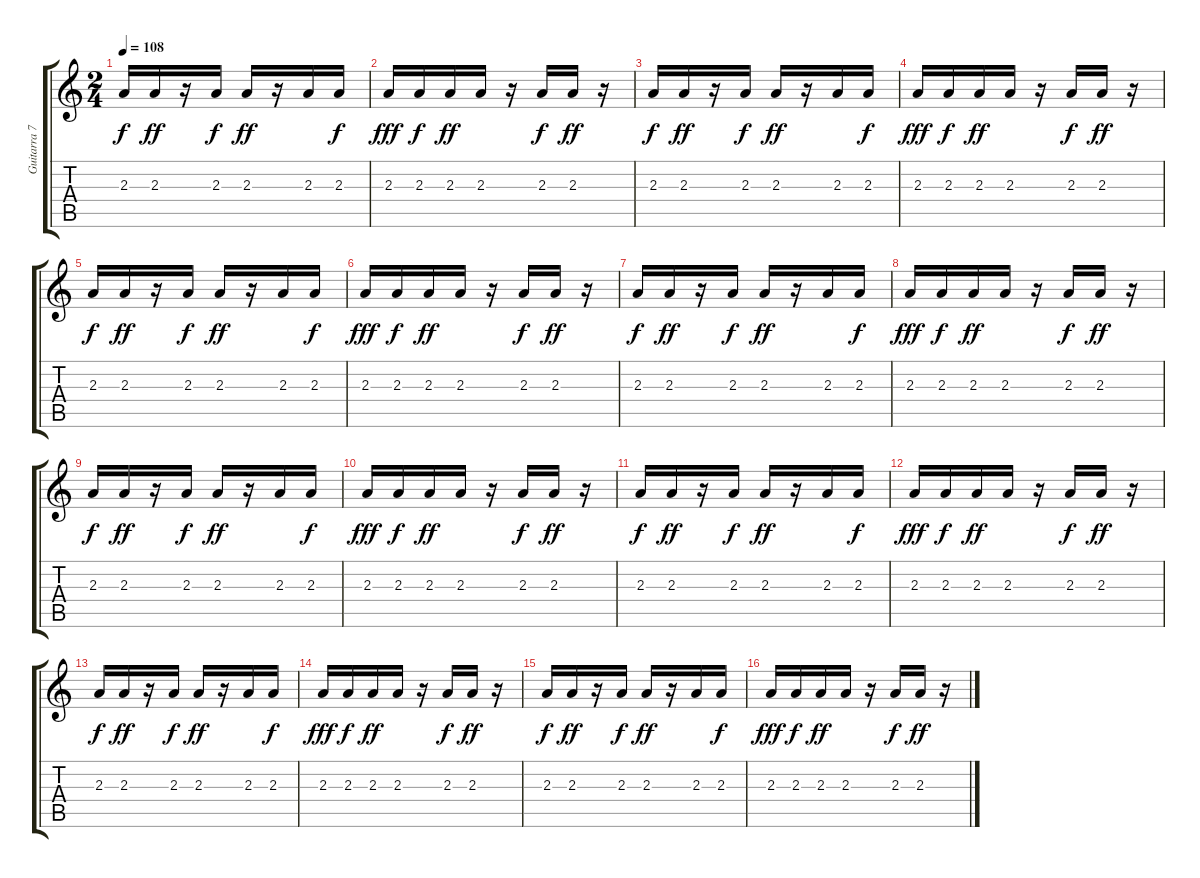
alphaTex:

\track ("Guitarra 7" "Guitarra 7") {instrument electricguitarmuted}
\staff {score tabs}
\tuning (E4 B3 G3 D3 A2 E2) {hide}
\ts (2 4)
\tempo 108
\clef g2
\ks c
2.3.16{dy f} 2.3.16{dy ff} r.16 2.3.16{dy f} 2.3.16{dy ff} r.16 2.3.16 2.3.16{dy f} |
2.3.16{dy fff} 2.3.16{dy f} 2.3.16{dy ff} 2.3.16 r.16 2.3.16{dy f} 2.3.16{dy ff} r.16 |
2.3.16{dy f} 2.3.16{dy ff} r.16 2.3.16{dy f} 2.3.16{dy ff} r.16 2.3.16 2.3.16{dy f} |
2.3.16{dy fff} 2.3.16{dy f} 2.3.16{dy ff} 2.3.16 r.16 2.3.16{dy f} 2.3.16{dy ff} r.16 |
2.3.16{dy f} 2.3.16{dy ff} r.16 2.3.16{dy f} 2.3.16{dy ff} r.16 2.3.16 2.3.16{dy f} |
2.3.16{dy fff} 2.3.16{dy f} 2.3.16{dy ff} 2.3.16 r.16 2.3.16{dy f} 2.3.16{dy ff} r.16 |
2.3.16{dy f} 2.3.16{dy ff} r.16 2.3.16{dy f} 2.3.16{dy ff} r.16 2.3.16 2.3.16{dy f} |
2.3.16{dy fff} 2.3.16{dy f} 2.3.16{dy ff} 2.3.16 r.16 2.3.16{dy f} 2.3.16{dy ff} r.16 |
2.3.16{dy f} 2.3.16{dy ff} r.16 2.3.16{dy f} 2.3.16{dy ff} r.16 2.3.16 2.3.16{dy f} |
2.3.16{dy fff} 2.3.16{dy f} 2.3.16{dy ff} 2.3.16 r.16 2.3.16{dy f} 2.3.16{dy ff} r.16 |
2.3.16{dy f} 2.3.16{dy ff} r.16 2.3.16{dy f} 2.3.16{dy ff} r.16 2.3.16 2.3.16{dy f} |
2.3.16{dy fff} 2.3.16{dy f} 2.3.16{dy ff} 2.3.16 r.16 2.3.16{dy f} 2.3.16{dy ff} r.16 |
2.3.16{dy f} 2.3.16{dy ff} r.16 2.3.16{dy f} 2.3.16{dy ff} r.16 2.3.16 2.3.16{dy f} |
2.3.16{dy fff} 2.3.16{dy f} 2.3.16{dy ff} 2.3.16 r.16 2.3.16{dy f} 2.3.16{dy ff} r.16 |
2.3.16{dy f} 2.3.16{dy ff} r.16 2.3.16{dy f} 2.3.16{dy ff} r.16 2.3.16 2.3.16{dy f} |
2.3.16{dy fff} 2.3.16{dy f} 2.3.16{dy ff} 2.3.16 r.16 2.3.16{dy f} 2.3.16{dy ff} r.16
